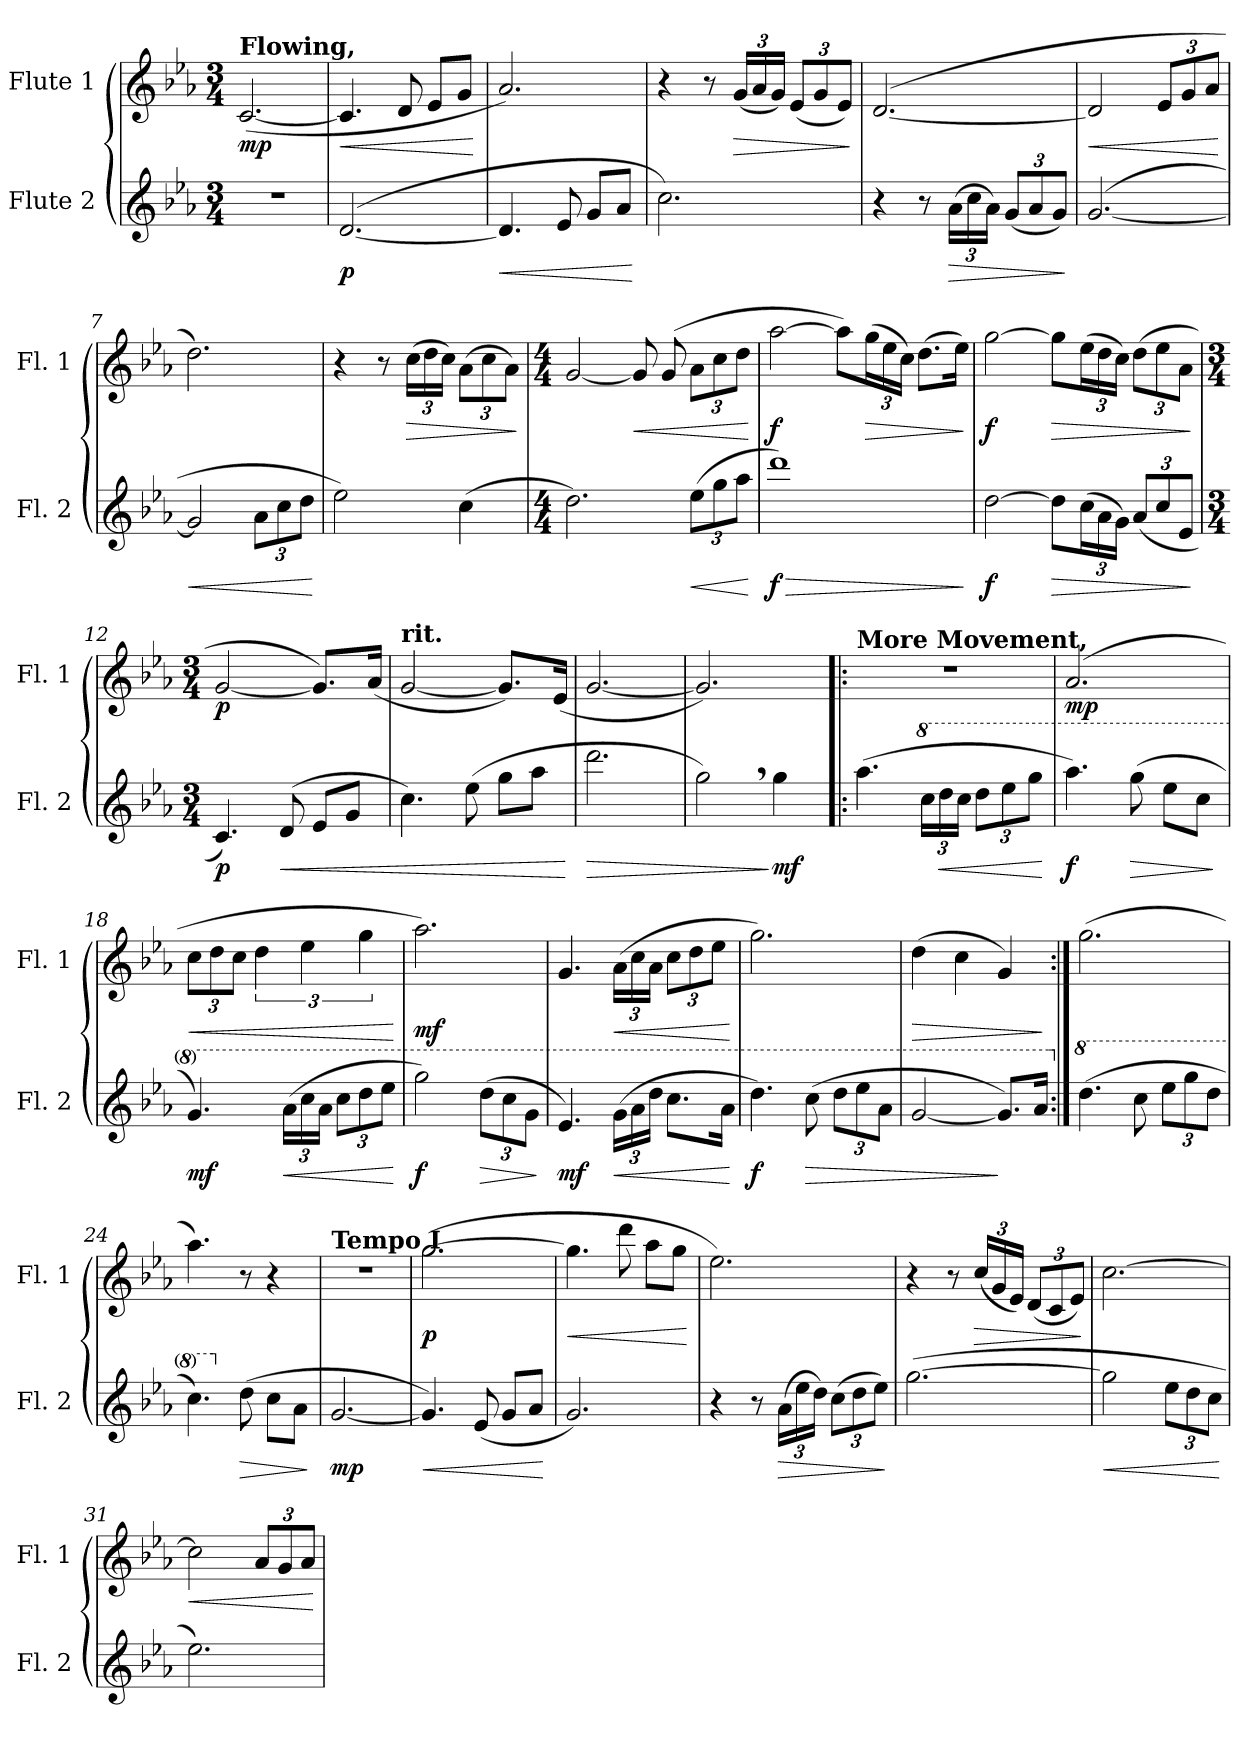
**kern	**dynam	**kern	**dynam
*part2	*part2	*part1	*part1
*staff2	*staff2	*staff1	*staff1
*I"Flute 2	*	*I"Flute 1	*
*I'Fl. 2	*	*I'Fl. 1	*
*clefG2	*	*clefG2	*
*k[b-e-a-]	*	*k[b-e-a-]	*
*M3/4	*	*M3/4	*
*MM70	*	*MM70	*
=1	=1	=1	=1
!	!	!LO:TX:a:B:t=Flowing,	!
!	!	!	!LO:DY:b
2.r	.	([2.c/	mp
=2	=2	=2	=2
!	!LO:DY:b	!	!LO:HP:b
([2.d/	p	4.c/]	<
.	.	8d/	.
.	.	8e-/L	.
.	.	8g/J	.
.	.	.	[
=3	=3	=3	=3
!	!LO:HP:b	!	!
4.d/]	<	2.a-/)	.
8e-/	.	.	.
8g/L	.	.	.
8a-/J	.	.	.
.	[	.	.
=4	=4	=4	=4
2.cc\)	.	4r	.
.	.	8r	.
*	*	*Xbrackettup	*
!	!	!	!LO:HP:b
.	.	(24g/LL	>
.	.	24a-/	.
.	.	24g/JJ)	.
.	.	(12e-/L	.
.	.	12g/	.
.	.	12e-/J)	.
.	.	.	]
=5	=5	=5	=5
4r	.	([2.d/	.
8r	.	.	.
*Xbrackettup	*	*	*
!	!LO:HP:b	!	!
(24a-\LL	>	.	.
24cc\	.	.	.
24a-\JJ)	.	.	.
(12g/L	.	.	.
12a-/	.	.	.
12g/J)	.	.	.
.	]	.	.
!!LO:LB:g=z
=6	=6	=6	=6
!	!	!	!LO:HP:b
([2.g/	.	2d/]	<
.	.	12e-/L	.
.	.	12g/	.
.	.	12a-/J	.
.	.	.	[
=7	=7	=7	=7
!	!LO:HP:b	!	!
2g/]	<	2.dd\)	.
12a-\L	.	.	.
12cc\	.	.	.
12dd\J	.	.	.
.	[	.	.
=8	=8	=8	=8
2ee-\)	.	4r	.
.	.	8r	.
!	!	!	!LO:HP:b
.	.	(24cc\LL	>
.	.	24dd\	.
.	.	24cc\JJ)	.
(4cc\	.	(12a-\L	.
.	.	12cc\	.
.	.	12a-\J)	.
.	.	.	]
=9	=9	=9	=9
*M4/4	*	*M4/4	*
2.dd\)	.	[2g/	.
!	!	!	!LO:HP:b
.	.	8g/]	<
.	.	(8g/	.
!	!LO:HP:b	!	!
(12ee-\L	<	12a-\L	.
12gg\	.	12cc\	.
12aa-\J	.	12dd\J	.
.	[	.	[
=10	=10	=10	=10
!	!LO:HP:b	!	!
!	!LO:DY:n=1:b	!	!LO:DY:b
1ddd)	> f	[2aa-\	f
.	.	8aa-\L])	.
!	!	!	!LO:HP:b
.	.	(24gg\L	>
.	.	24ee-\	.
.	.	24cc\JJ)	.
.	.	(8.dd\L	.
.	.	16ee-\Jk)	.
.	]	.	]
!!LO:LB:g=z
=11	=11	=11	=11
!	!LO:DY:b	!	!LO:DY:b
[2dd\	f	[2gg\	f
!	!LO:HP:b	!	!LO:HP:b
8dd\L]	>	8gg\L]	>
(24cc\L	.	(24ee-\L	.
24a-\	.	24dd\	.
24g\JJ)	.	24cc\JJ)	.
(12a-/L	.	(12dd\L	.
12cc/	.	12ee-\	.
12e-/J	.	12a-\J	.
.	]	.	]
=12	=12	=12	=12
*M3/4	*	*M3/4	*
!	!LO:DY:b	!	!LO:DY:b
4.c/)	p	[2g/	p
!	!LO:HP:b	!	!
(8d/	<	.	.
8e-/L	.	8.g/L])	.
8g/J	.	.	.
.	.	(16a-/Jk	.
=13	=13	=13	=13
!	!	!LO:TX:a:B:t=rit.	!
4.cc\)	.	[2g/	.
(8ee-\	.	.	.
8gg\L	.	8.g/L])	.
8aa-\J	.	.	.
.	.	(16e-/Jk	.
.	[	.	.
=14	=14	=14	=14
!	!LO:HP:b	!	!
2.ddd\	>	[2.g/	.
=15	=15	=15	=15
2gg,\)	.	2.g/])	.
!	!LO:DY:n=1:b	!	!
4gg\	] mf	.	.
!!LO:PB:g=z
=16!|:	=16!|:	=16!|:	=16!|:
*	*	*MM80	*
!	!	!LO:TX:a:B:t=More Movement,	!
(4.aa-\	.	2.r	.
*8va	*	*	*
24ccc\LL	.	.	.
!	!LO:HP:b	!	!
24ddd\	<	.	.
24ccc\JJ	.	.	.
12ddd\L	.	.	.
12eee-\	.	.	.
12ggg\J	.	.	.
.	[	.	.
=17	=17	=17	=17
!	!LO:DY:b	!	!LO:DY:b
4.aaa-\)	f	(2.a-/	mp
!	!LO:HP:b	!	!
(8ggg\	>	.	.
8eee-\L	.	.	.
8ccc\J	.	.	.
.	]	.	.
=18	=18	=18	=18
!	!LO:DY:b	!	!LO:HP:b
4.gg/)	mf	12cc\L	<
.	.	12dd\	.
.	.	12cc\J	.
*	*	*brackettup	*
.	.	6dd\	.
!	!LO:HP:b	!	!
(24aa-\LL	<	.	.
24ccc\	.	6ee-\	.
24aa-\JJ	.	.	.
12ccc\L	.	.	.
12ddd\	.	6gg\	.
12eee-\J	.	.	.
.	[	.	[
=19	=19	=19	=19
!	!LO:DY:b	!	!LO:DY:b
2ggg\)	f	2.aa-\)	mf
!	!LO:HP:b	!	!
(12ddd\L	>	.	.
12ccc\	.	.	.
12gg\J	.	.	.
.	]	.	.
=20	=20	=20	=20
!	!LO:DY:b	!	!
4.ee-/)	mf	4.g/	.
!	!LO:HP:b	!	!
*	*	*Xbrackettup	*
!	!	!	!LO:HP:b
(24gg\LL	<	(24a-\LL	<
24aa-\	.	24cc\	.
24ddd\JJ	.	24a-\JJ	.
8.ccc\L	.	12cc\L	.
.	.	12dd\	.
.	.	12ee-\J	.
16aa-\Jk	.	.	.
.	[	.	[
!!LO:LB:g=z
=21	=21	=21	=21
!	!LO:DY:b	!	!
4.ddd\)	f	2.gg\)	.
!	!LO:HP:b	!	!
(8ccc\	>	.	.
12ddd\L	.	.	.
12eee-\	.	.	.
12aa-\J	.	.	.
=22	=22	=22	=22
!	!	!	!LO:HP:b
[2gg/	.	(4dd\	>
.	.	4cc\	.
8.gg/L])	]	4g/)	.
16aa-/Jk	.	.	.
.	.	.	]
=23:|!	=23:|!	=23:|!	=23:|!
*X8va	*	*	*
*8va	*	*	*
(4.ddd\	.	(2.gg\	.
8ccc\	.	.	.
12eee-\L	.	.	.
12ggg\	.	.	.
12ddd\J	.	.	.
=24	=24	=24	=24
4.ccc\)	.	4.aa-\)	.
*X8va	*	*	*
!	!LO:HP:b	!	!
(>8dd\	>	8r	.
8cc\L	.	4r	.
8a-\J	.	.	.
.	]	.	.
=25	=25	=25	=25
!	!	!LO:TX:a:B:t=Tempo I	!
!	!LO:DY:b	!	!
[2.g/	mp	2.r	.
!!LO:LB:g=z
=26	=26	=26	=26
!	!LO:HP:b	!	!LO:DY:b
4.g/])	<	([2.gg\	p
(8e-/	.	.	.
8g/L	.	.	.
8a-/J	.	.	.
.	[	.	.
=27	=27	=27	=27
!	!	!	!LO:HP:b
2.g/)	.	4.gg\]	<
.	.	8ddd\	.
.	.	8aa-\L	.
.	.	8gg\J	.
.	.	.	[
=28	=28	=28	=28
4r	.	2.ee-\)	.
8r	.	.	.
!	!LO:HP:b	!	!
(24a-\LL	>	.	.
24ee-\	.	.	.
24dd\JJ)	.	.	.
(12cc\L	.	.	.
12dd\	.	.	.
12ee-\J)	.	.	.
.	]	.	.
=29	=29	=29	=29
([2.gg\	.	4r	.
.	.	8r	.
!	!	!	!LO:HP:b
.	.	(24cc/LL	>
.	.	24g/	.
.	.	24e-/JJ)	.
.	.	(12d/L	.
.	.	12c/	.
.	.	12e-/J)	.
.	.	.	]
=30	=30	=30	=30
!	!LO:HP:b	!	!
2gg\]	<	[2.cc\	.
12ee-\L	.	.	.
12dd\	.	.	.
12cc\J	.	.	.
.	[	.	.
!!LO:LB:g=z
=31	=31	=31	=31
!	!	!	!LO:HP:b
2.ee-\)	.	2cc\]	<
.	.	12a-/L	.
.	.	12g/	.
.	.	12a-/J	.
.	.	.	[
=	=	=	=
*-	*-	*-	*-
